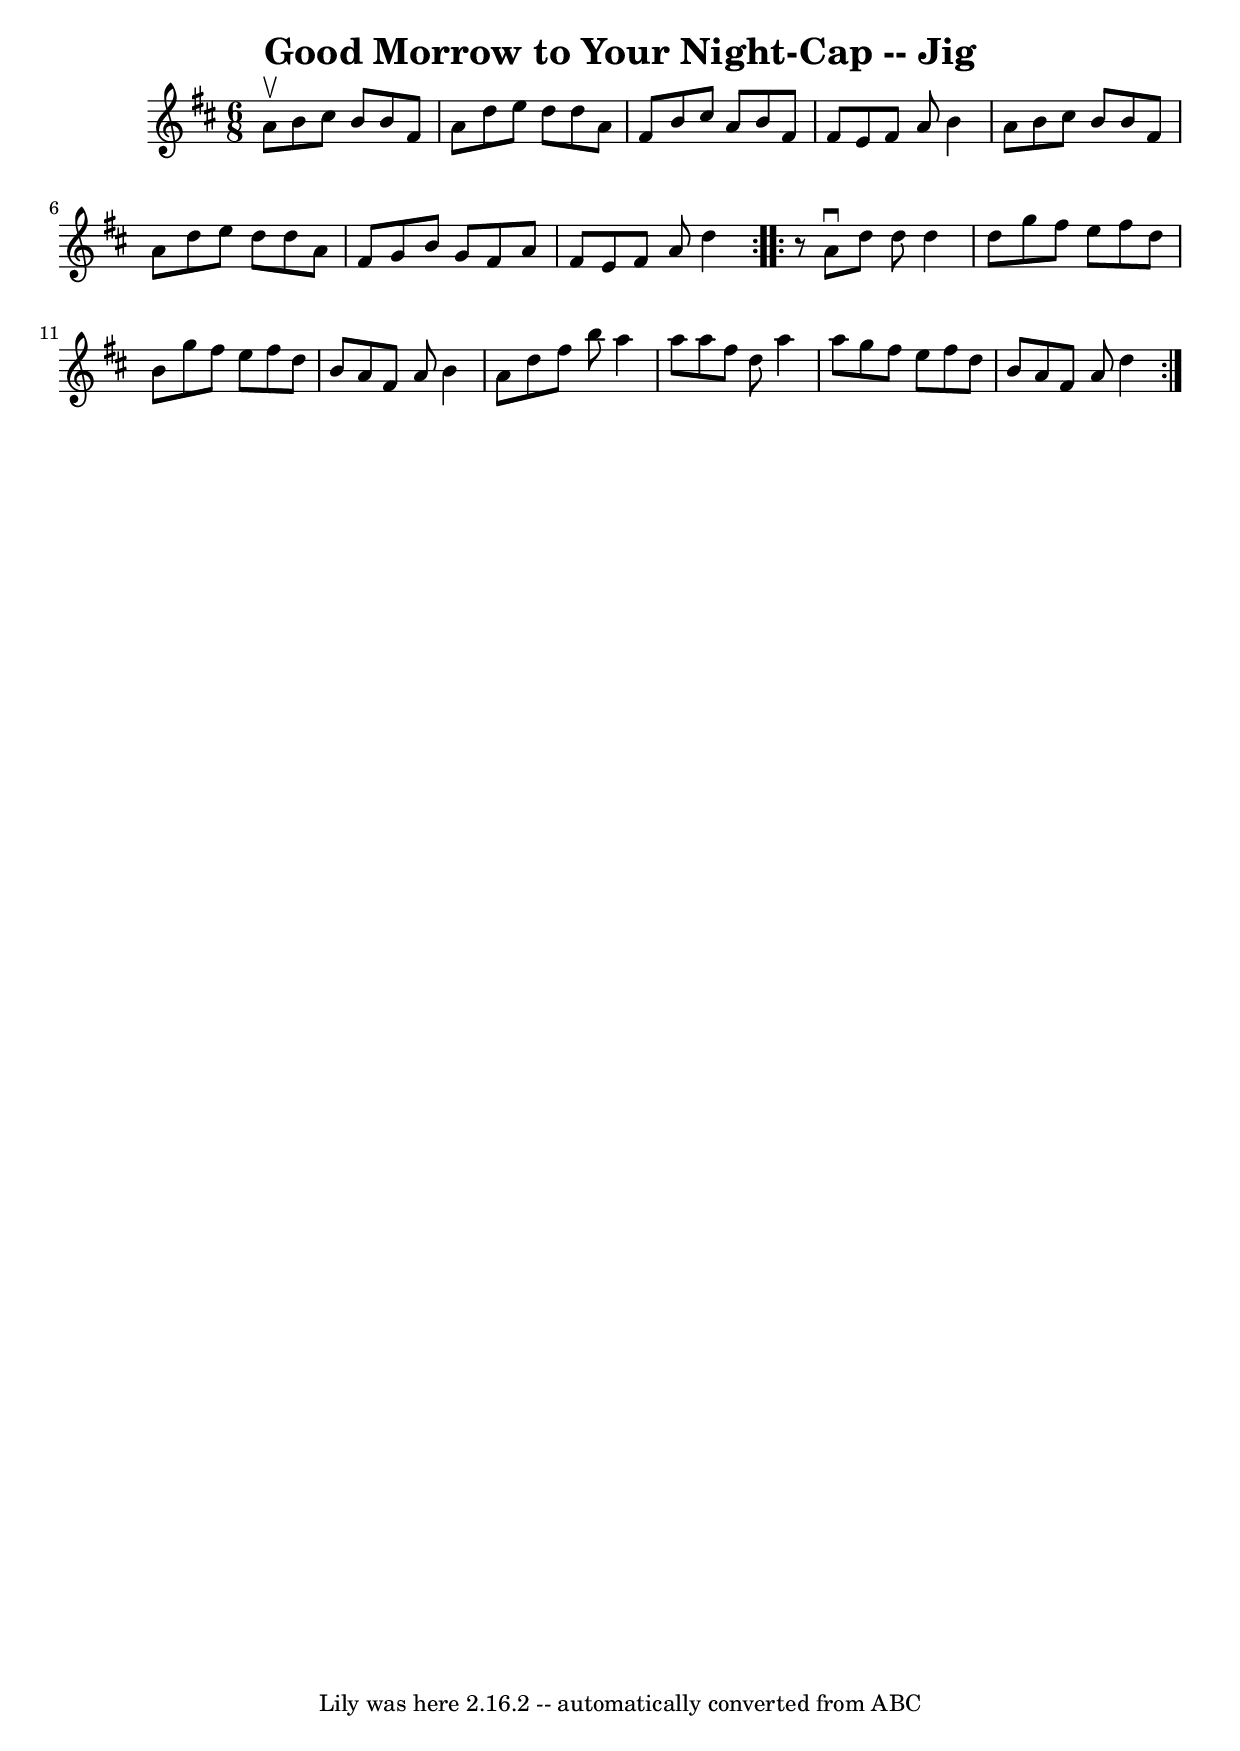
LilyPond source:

\version "2.16.2"
\include "Mammoth.ily"
\header {
  %% book = "Ryan's Mammoth Collection"
  crossRefNumber = "1"
  footnotes = "\\\\91 475"
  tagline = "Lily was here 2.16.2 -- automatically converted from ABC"
  title = "Good Morrow to Your Night-Cap -- Jig"

}
voicedefault =  {



  \repeat volta 2 {

    \time 6/8 
    \key d \major
    a'8^\upbow |
    b'8 cis''8 b'8 b'8  
    fis'8 a'8    |
    d''8 e''8 d''8 d''8 a'8 fis'8     |
    b'8 cis''8 a'8 b'8 fis'8 fis'8    |
    e'8    
    fis'8 a'8 b'4 a'8    |
    b'8 cis''8 b'8 b'8 fis'8 
    a'8    |
    d''8 e''8 d''8 d''8 a'8 fis'8    |
    
    g'8 b'8 g'8 fis'8 a'8 fis'8    |
    e'8 fis'8 a'8    
    d''4  
  }     
  \repeat volta 2 {
    r8 |
    a'8^\downbow d''8 d''8    
    d''4 d''8    |
    g''8 fis''8 e''8 fis''8 d''8 b'8     |
    g''8 fis''8 e''8 fis''8 d''8 b'8    |
    a'8    
    fis'8 a'8 b'4 a'8    |
    d''8 fis''8 b''8 a''4    
    a''8    |
    a''8 fis''8 d''8 a''4 a''8    |
    g''8    
    fis''8 e''8 fis''8 d''8 b'8    |
    a'8 fis'8 a'8    
    d''4  
  }   

}

\score{
  <<

    \context Staff="default"
    {
      \voicedefault 
      
    }

  >>
  \layout {
    
  }
  \midi {
  }

}
